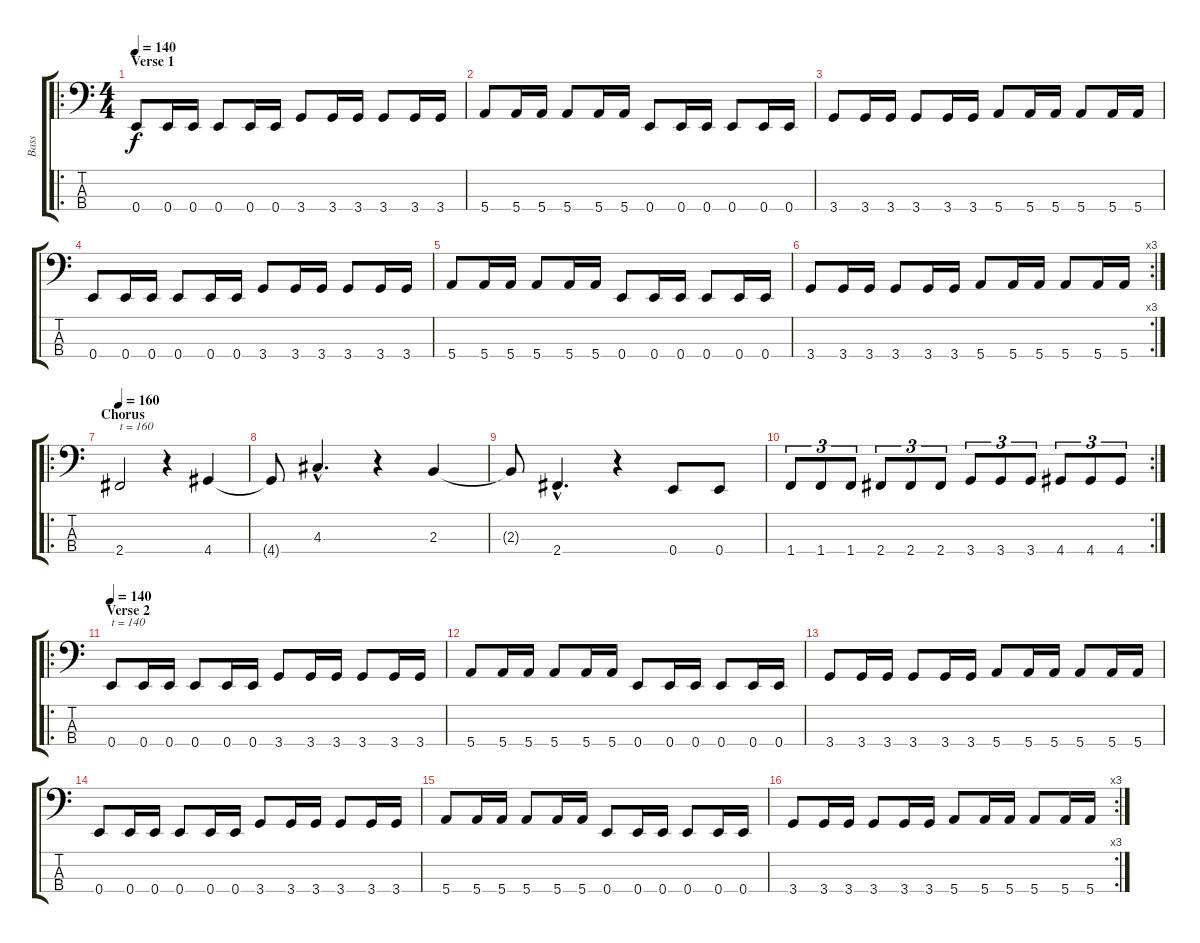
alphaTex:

\track ("Bass" "Bass") {instrument electricbasspick}
\staff {score tabs}
\tuning (G2 D2 A1 E1) {hide}
\ro
\ts (4 4)
\section ("" "Verse 1")
\tempo 140
\clef f4
\ks c
0.4.8{dy f} 0.4.16 0.4.16 0.4.8 0.4.16 0.4.16 3.4.8 3.4.16 3.4.16 3.4.8 3.4.16 3.4.16 |
5.4.8 5.4.16 5.4.16 5.4.8 5.4.16 5.4.16 0.4.8 0.4.16 0.4.16 0.4.8 0.4.16 0.4.16 |
3.4.8 3.4.16 3.4.16 3.4.8 3.4.16 3.4.16 5.4.8 5.4.16 5.4.16 5.4.8 5.4.16 5.4.16 |
0.4.8 0.4.16 0.4.16 0.4.8 0.4.16 0.4.16 3.4.8 3.4.16 3.4.16 3.4.8 3.4.16 3.4.16 |
5.4.8 5.4.16 5.4.16 5.4.8 5.4.16 5.4.16 0.4.8 0.4.16 0.4.16 0.4.8 0.4.16 0.4.16 |
\rc 3
3.4.8 3.4.16 3.4.16 3.4.8 3.4.16 3.4.16 5.4.8 5.4.16 5.4.16 5.4.8 5.4.16 5.4.16 |
\ro
\section ("" "Chorus")
\tempo 160
2.4.2{txt "t = 160"} r.4 4.4.4 |
4.4{t}.8 4.3{hac}.4{d} r.4 2.3.4 |
2.3{t}.8 2.4{hac}.4{d} r.4 0.4.8 0.4.8 |
\rc 2
1.4.8{tu (3 2)} 1.4.8{tu (3 2)} 1.4.8{tu (3 2)} 2.4.8{tu (3 2)} 2.4.8{tu (3 2)} 2.4.8{tu (3 2)} 3.4.8{tu (3 2)} 3.4.8{tu (3 2)} 3.4.8{tu (3 2)} 4.4.8{tu (3 2)} 4.4.8{tu (3 2)} 4.4.8{tu (3 2)} |
\ro
\section ("" "Verse 2")
\tempo 140
0.4.8{txt "t = 140"} 0.4.16 0.4.16 0.4.8 0.4.16 0.4.16 3.4.8 3.4.16 3.4.16 3.4.8 3.4.16 3.4.16 |
5.4.8 5.4.16 5.4.16 5.4.8 5.4.16 5.4.16 0.4.8 0.4.16 0.4.16 0.4.8 0.4.16 0.4.16 |
3.4.8 3.4.16 3.4.16 3.4.8 3.4.16 3.4.16 5.4.8 5.4.16 5.4.16 5.4.8 5.4.16 5.4.16 |
0.4.8 0.4.16 0.4.16 0.4.8 0.4.16 0.4.16 3.4.8 3.4.16 3.4.16 3.4.8 3.4.16 3.4.16 |
5.4.8 5.4.16 5.4.16 5.4.8 5.4.16 5.4.16 0.4.8 0.4.16 0.4.16 0.4.8 0.4.16 0.4.16 |
\rc 3
3.4.8 3.4.16 3.4.16 3.4.8 3.4.16 3.4.16 5.4.8 5.4.16 5.4.16 5.4.8 5.4.16 5.4.16
